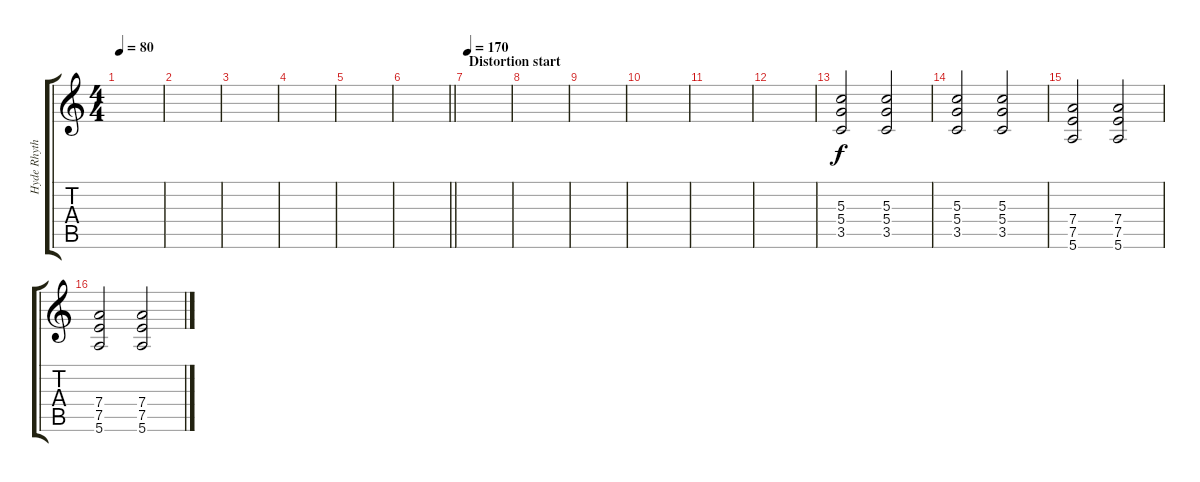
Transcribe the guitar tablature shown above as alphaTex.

\track ("Hyde Rhythm" "Hyde Rhyth") {instrument overdrivenguitar}
\staff {score tabs}
\tuning (E4 B3 G3 D3 A2 E2) {hide}
\ts (4 4)
\tempo 80
\clef g2
\ks c
|
|
|
|
|
\barLineRight lightlight
|
\section ("" "Distortion start")
\tempo 170
|
|
|
|
|
|
(5.3 5.4 3.5).2 (5.3 5.4 3.5).2 |
(5.3 5.4 3.5).2 (5.3 5.4 3.5).2 |
(7.4 7.5 5.6).2 (7.4 7.5 5.6).2 |
(7.4 7.5 5.6).2 (7.4 7.5 5.6).2
